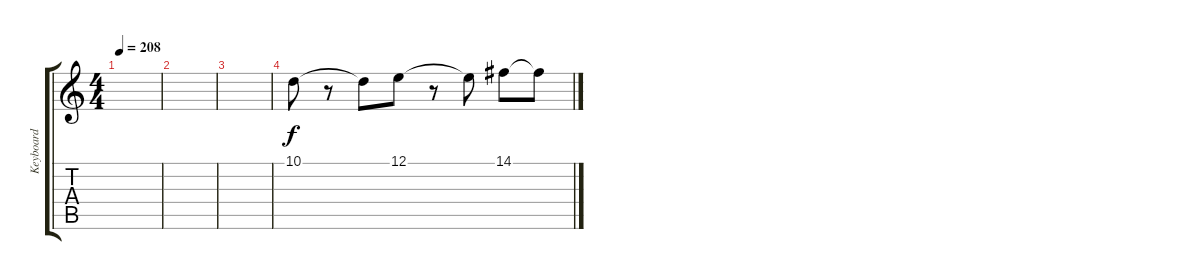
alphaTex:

\track ("Keyboard" "Keyboard") {instrument lead2sawtooth}
\staff {score tabs}
\tuning (E4 B3 G3 D3 A2 E2) {hide}
\ts (4 4)
\tempo 208
\clef g2
\ks c
|
|
|
10.1.8 r.8 10.1{t}.8 12.1.8 r.8 12.1{t}.8 14.1.8 14.1{t}.8
